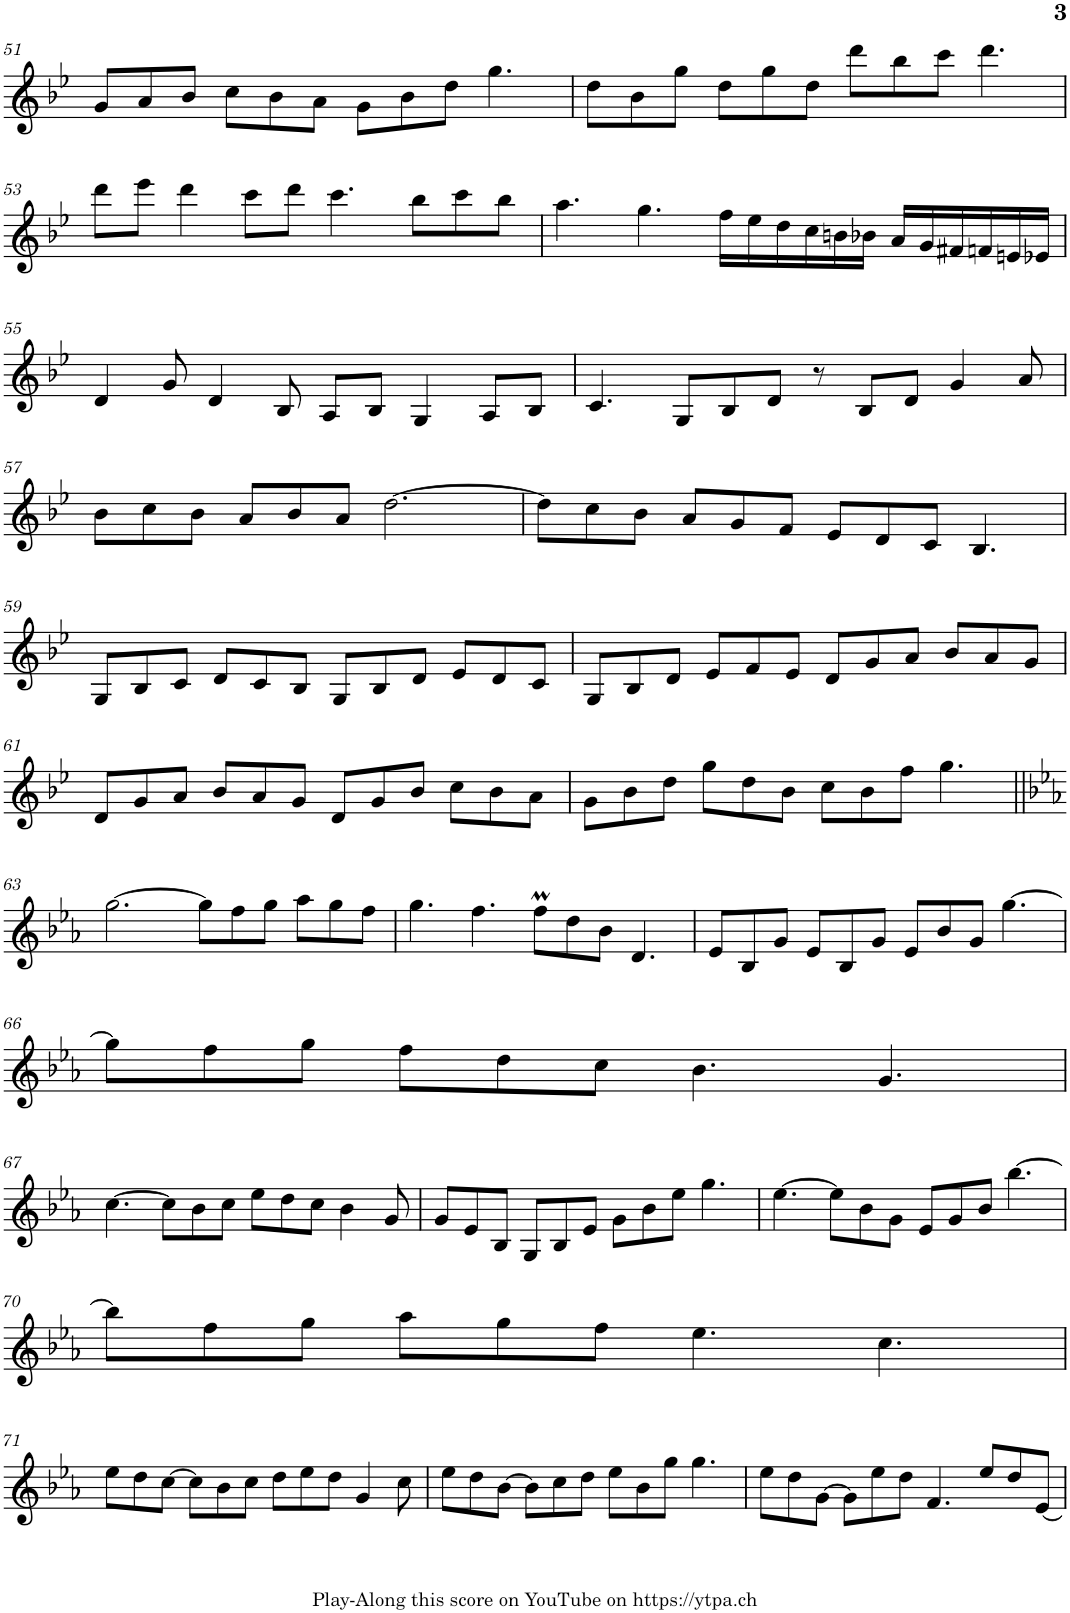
**kern
*part1
*staff1
*I"Piano
*I'Pno.
!!LO:PB:g=z
*clefG2
*k[b-e-]
*M12/8
=51
8g/L
8a/
8b-/J
8cc\L
8b-\
8a\J
8g\L
8b-\
8dd\J
4.gg\
=52
8dd\L
8b-\
8gg\J
8dd\L
8gg\
8dd\J
8ddd\L
8bb-\
8ccc\J
4.ddd\
!!LO:LB:g=z
=53
8ddd\L
8eee-\J
4ddd\
8ccc\L
8ddd\J
4.ccc\
8bb-\L
8ccc\
8bb-\J
=54
4.aa\
4.gg\
16ff\LL
16ee-\
16dd\
16cc\
16bn\
16b-X\JJ
16a/LL
16g/
16f#X/
16fn/
16en/
16e-X/JJ
!!LO:LB:g=z
=55
4d/
8g/
4d/
8B-/
8A/L
8B-/J
4G/
8A/L
8B-/J
=56
4.c/
8G/L
8B-/
8d/J
8r
8B-/L
8d/J
4g/
8a/
!!LO:LB:g=z
=57
8b-\L
8cc\
8b-\J
8a/L
8b-/
8a/J
[2.dd\
=58
8dd\L]
8cc\
8b-\J
8a/L
8g/
8f/J
8e-/L
8d/
8c/J
4.B-/
!!LO:LB:g=z
=59
8G/L
8B-/
8c/J
8d/L
8c/
8B-/J
8G/L
8B-/
8d/J
8e-/L
8d/
8c/J
=60
8G/L
8B-/
8d/J
8e-/L
8f/
8e-/J
8d/L
8g/
8a/J
8b-/L
8a/
8g/J
!!LO:LB:g=z
=61
8d/L
8g/
8a/J
8b-/L
8a/
8g/J
8d/L
8g/
8b-/J
8cc\L
8b-\
8a\J
=62
8g\L
8b-\
8dd\J
8gg\L
8dd\
8b-\J
8cc\L
8b-\
8ff\J
4.gg\
!!LO:LB:g=z
=63||
*k[b-e-a-]
[2.gg\
8gg\L]
8ff\
8gg\J
8aa-\L
8gg\
8ff\J
=64
4.gg\
4.ff\
8ffM\L
8dd\
8b-\J
4.d/
=65
8e-/L
8B-/
8g/J
8e-/L
8B-/
8g/J
8e-/L
8b-/
8g/J
[4.gg\
!!LO:LB:g=z
=66
8gg\L]
8ff\
8gg\J
8ff\L
8dd\
8cc\J
4.b-\
4.g/
!!LO:LB:g=z
=67
[4.cc\
8cc\L]
8b-\
8cc\J
8ee-\L
8dd\
8cc\J
4b-\
8g/
=68
8g/L
8e-/
8B-/J
8G/L
8B-/
8e-/J
8g\L
8b-\
8ee-\J
4.gg\
=69
[4.ee-\
8ee-\L]
8b-\
8g\J
8e-/L
8g/
8b-/J
[4.bb-\
!!LO:LB:g=z
=70
8bb-\L]
8ff\
8gg\J
8aa-\L
8gg\
8ff\J
4.ee-\
4.cc\
!!LO:LB:g=z
=71
8ee-\L
8dd\
[8cc\J
8cc\L]
8b-\
8cc\J
8dd\L
8ee-\
8dd\J
4g/
8cc\
=72
8ee-\L
8dd\
[8b-\J
8b-\L]
8cc\
8dd\J
8ee-\L
8b-\
8gg\J
4.gg\
=73
8ee-\L
8dd\
[8g\J
8g\L]
8ee-\
8dd\J
4.f/
8ee-/L
8dd/
[8e-/J
=
*-
